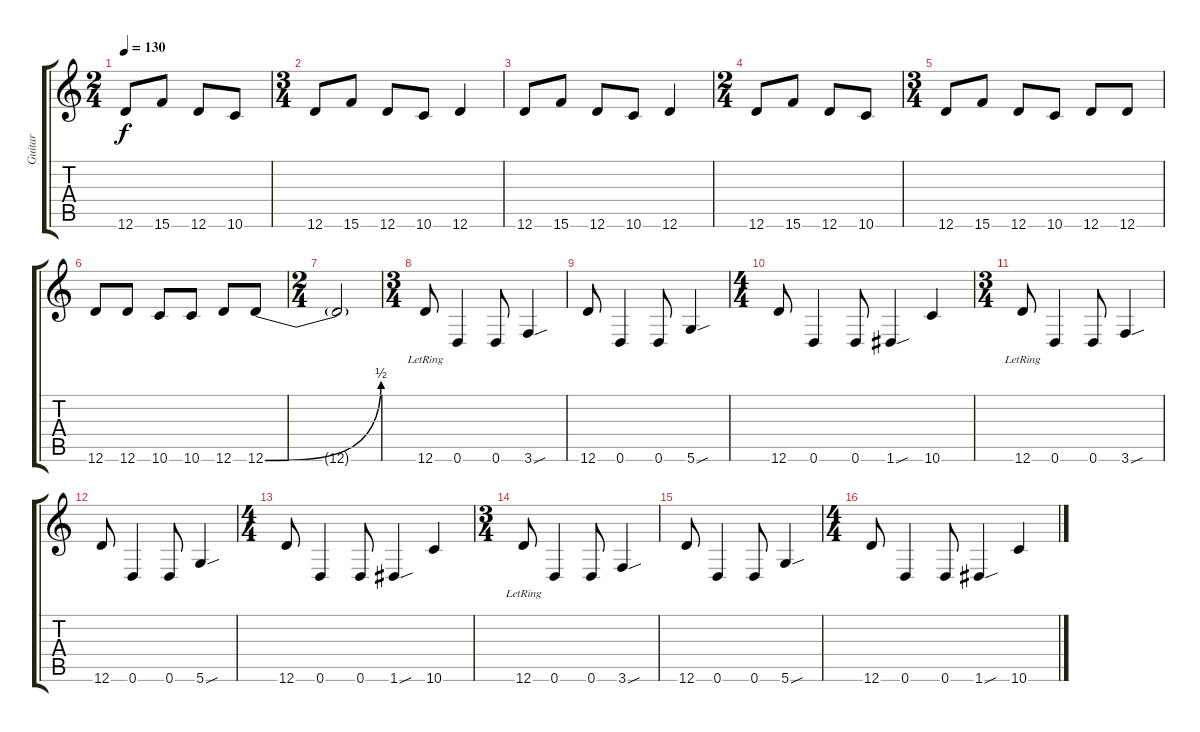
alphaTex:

\track ("Guitar" "Guitar") {instrument distortionguitar}
\staff {score tabs}
\tuning (E4 B3 G3 D3 A2 D2) {hide}
\ts (2 4)
\tempo 130
\clef g2
\ks c
12.6.8{dy f} 15.6.8 12.6.8 10.6.8 |
\ts (3 4)
12.6.8{volume 9 instrument overdrivenguitar} 15.6.8 12.6.8 10.6.8 12.6.4 |
12.6.8 15.6.8 12.6.8 10.6.8 12.6.4 |
\ts (2 4)
12.6.8 15.6.8 12.6.8 10.6.8 |
\ts (3 4)
12.6.8{volume 11 instrument distortionguitar} 15.6.8 12.6.8 10.6.8 12.6.8 12.6.8 |
12.6.8 12.6.8 10.6.8 10.6.8 12.6.8 12.6{be (bend 0 0 60 2)}.8 |
\ts (2 4)
12.6{t}.2 |
\ts (3 4)
12.6{lr}.8{volume 16} 0.6.4 0.6.8 3.6{sou}.4 |
12.6.8 0.6.4 0.6.8 5.6{sou}.4 |
\ts (4 4)
12.6.8 0.6.4 0.6.8 1.6{sou}.4 10.6.4 |
\ts (3 4)
12.6{lr}.8{volume 16} 0.6.4 0.6.8 3.6{sou}.4 |
12.6.8 0.6.4 0.6.8 5.6{sou}.4 |
\ts (4 4)
12.6.8 0.6.4 0.6.8 1.6{sou}.4 10.6.4 |
\ts (3 4)
12.6{lr}.8{volume 16} 0.6.4 0.6.8 3.6{sou}.4 |
12.6.8 0.6.4 0.6.8 5.6{sou}.4 |
\ts (4 4)
12.6.8 0.6.4 0.6.8 1.6{sou}.4 10.6.4
